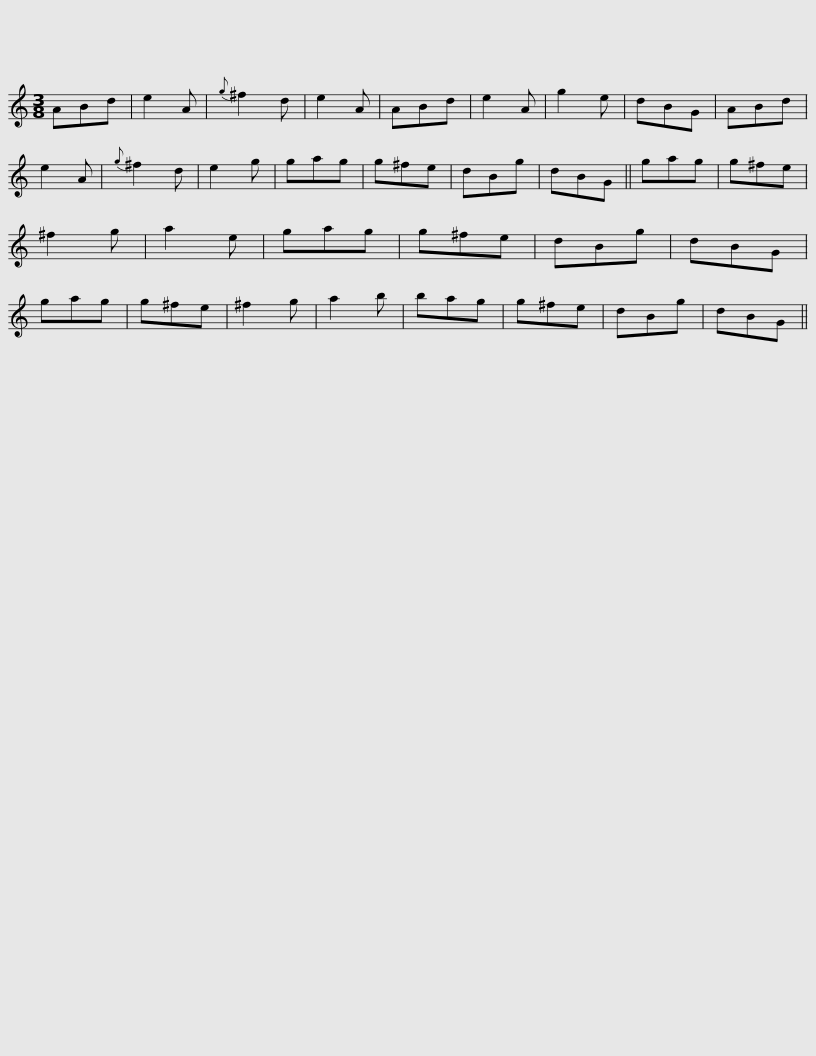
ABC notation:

X:1
L:1/8
M:3/8
I:linebreak $
K:C
V:1 treble
V:1
 ABd | e2 A |{g} ^f2 d | e2 A | ABd | %5
 e2 A | g2 e | dBG | ABd | e2 A | %10
{g} ^f2 d | e2 g | gag | g^fe |$ dBg | %15
 dBG || gag | g^fe | ^f2 g | a2 e | %20
 gag | g^fe | dBg | dBG | gag | %25
 g^fe | ^f2 g | a2 b |$ bag | g^fe | %30
 dBg | dBG || %32
